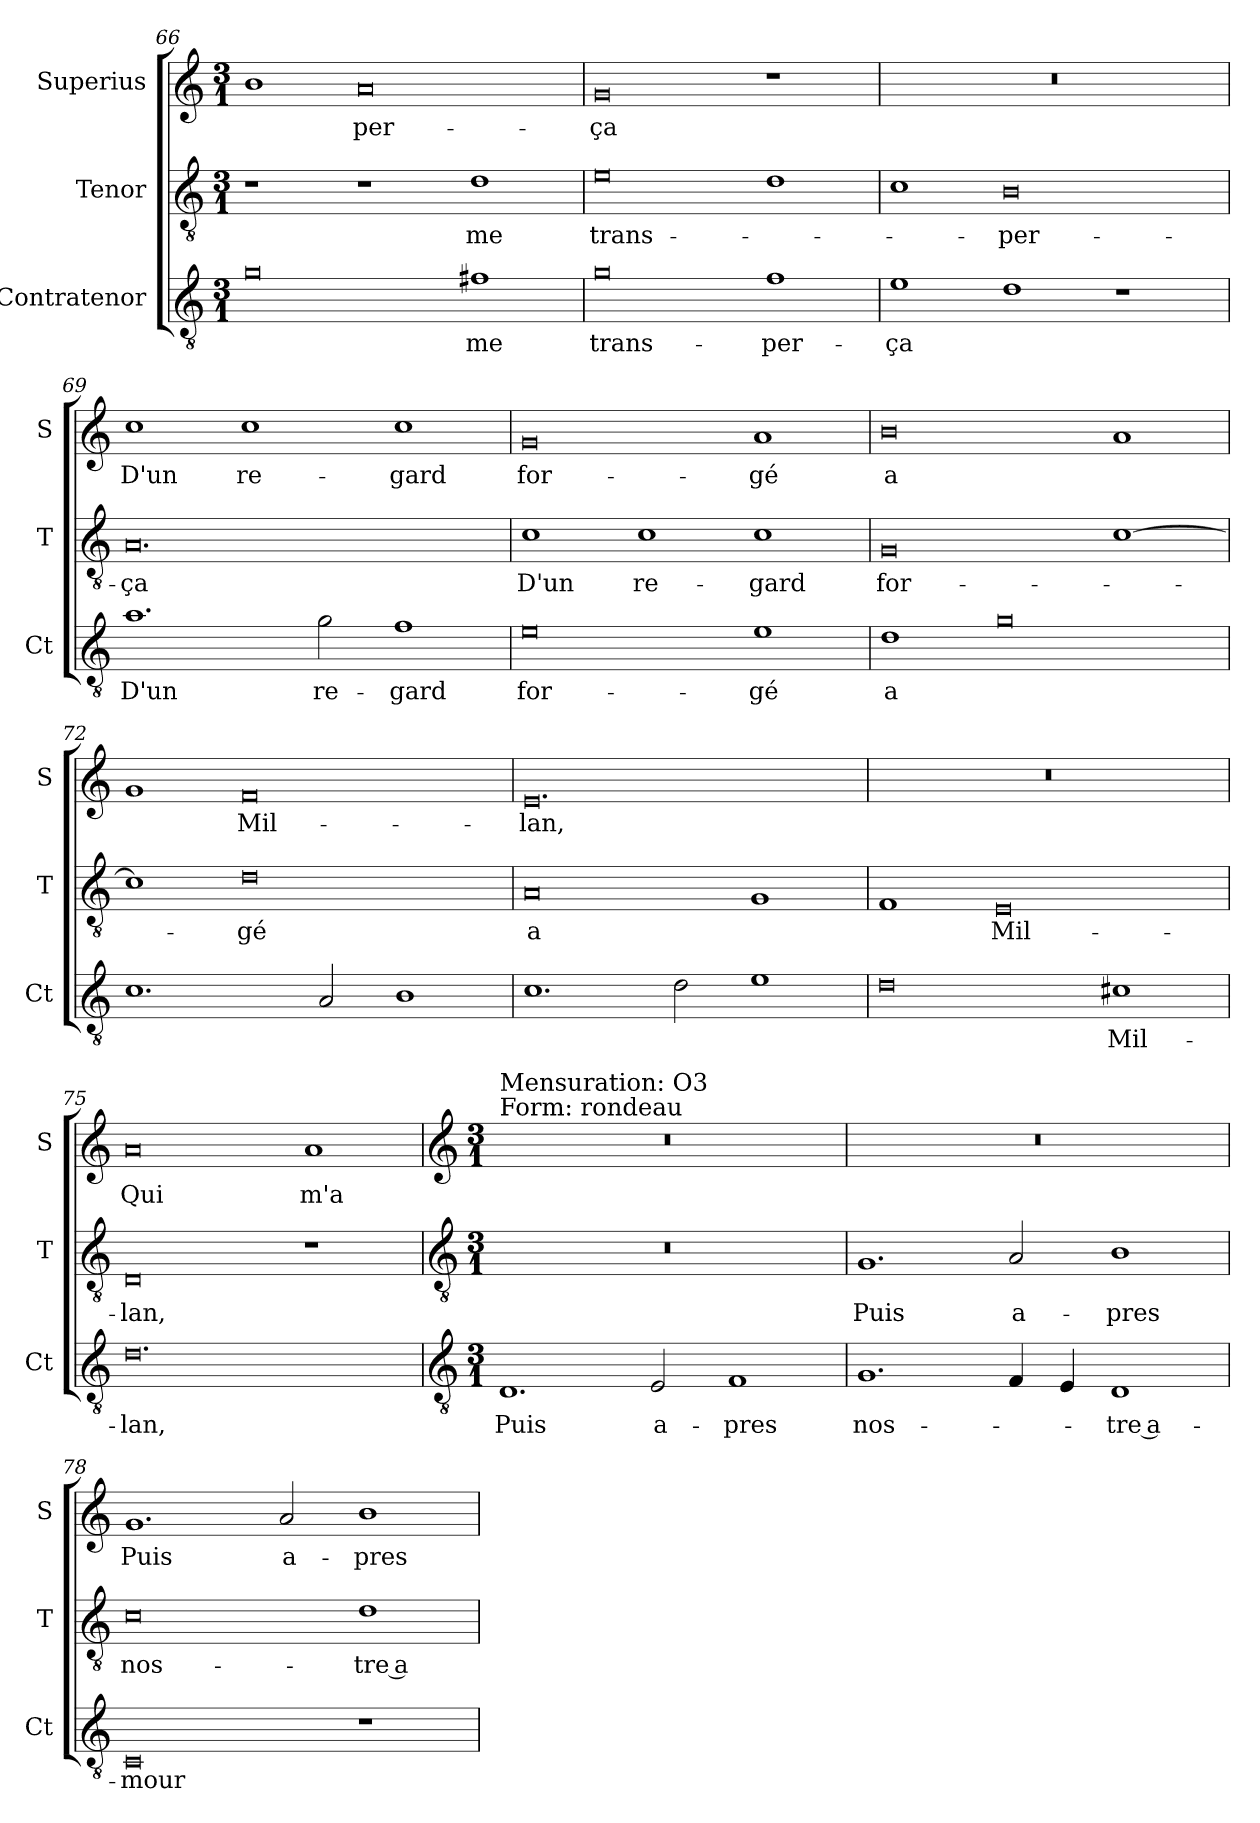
**kern	**text	**kern	**text	**kern	**text
*part3	*part3	*part2	*part2	*part1	*part1
*staff3	*staff3	*staff2	*staff2	*staff1	*staff1
*I"Contratenor	*	*I"Tenor	*	*I"Superius	*
*I'Ct	*	*I'T	*	*I'S	*
*clefGv2	*	*clefGv2	*	*clefG2	*
*k[]	*	*k[]	*	*k[]	*
*M3/1	*	*M3/1	*	*M3/1	*
=66	=66	=66	=66	=66	=66
0g	.	1r	.	1b	.
.	.	1r	.	0a	-per-
1f#X	me	1d	me	.	.
=67	=67	=67	=67	=67	=67
0g	trans-	0e	trans-	0g	-ça
1f	-per-	1d	.	1r	.
=68	=68	=68	=68	=68	=68
1e	-ça	1c	.	0.r	.
1d	.	0B	-per-	.	.
1r	.	.	.	.	.
=69	=69	=69	=69	=69	=69
1.a	D'un	0.A	-ça	1cc	D'un
.	.	.	.	1cc	re-
2g	re-	.	.	.	.
1f	-gard	.	.	1cc	-gard
=70	=70	=70	=70	=70	=70
0e	for-	1c	D'un	0g	for-
.	.	1c	re-	.	.
1e	-gé	1c	-gard	1a	-gé
=71	=71	=71	=71	=71	=71
1d	a	0G	for-	0b	a
0g	.	.	.	.	.
.	.	[1c	.	1a	.
=72	=72	=72	=72	=72	=72
1.c	.	1c]	.	1g	.
.	.	0d	-gé	0f	Mil-
2A	.	.	.	.	.
1B	.	.	.	.	.
=73	=73	=73	=73	=73	=73
1.c	.	0A	a	0.e	-lan,
2d	.	.	.	.	.
1e	.	1G	.	.	.
=74	=74	=74	=74	=74	=74
0d	.	1F	.	0.r	.
.	.	0E	Mil-	.	.
1c#X	Mil-	.	.	.	.
=75	=75	=75	=75	=75	=75
0.d	-lan,	0D	-lan,	0a	Qui
.	.	1r	.	1a	m'a
!!LO:LB:g=z
=	=	=	=	=	=
*clefGv2	*	*clefGv2	*	*clefG2	*
*k[]	*	*k[]	*	*k[]	*
*M3/1	*	*M3/1	*	*M3/1	*
!	!	!	!	!LO:TX:a:t=Form&colon; rondeau	!
!	!	!	!	!LO:TX:a:t=Mensuration&colon; O3	!
1.D	Puis	0.r	.	0.r	.
2E	a-	.	.	.	.
1F	-pres	.	.	.	.
=77	=77	=77	=77	=77	=77
1.G	nos-	1.G	Puis	0.r	.
4F	.	2A	a-	.	.
4E	.	.	.	.	.
1D	-tre a-	1B	-pres	.	.
=78	=78	=78	=78	=78	=78
0C	-mour	0c	nos-	1.g	Puis
.	.	.	.	2a	a-
1r	.	1d	-tre a-	1b	-pres
=	=	=	=	=	=
*-	*-	*-	*-	*-	*-
